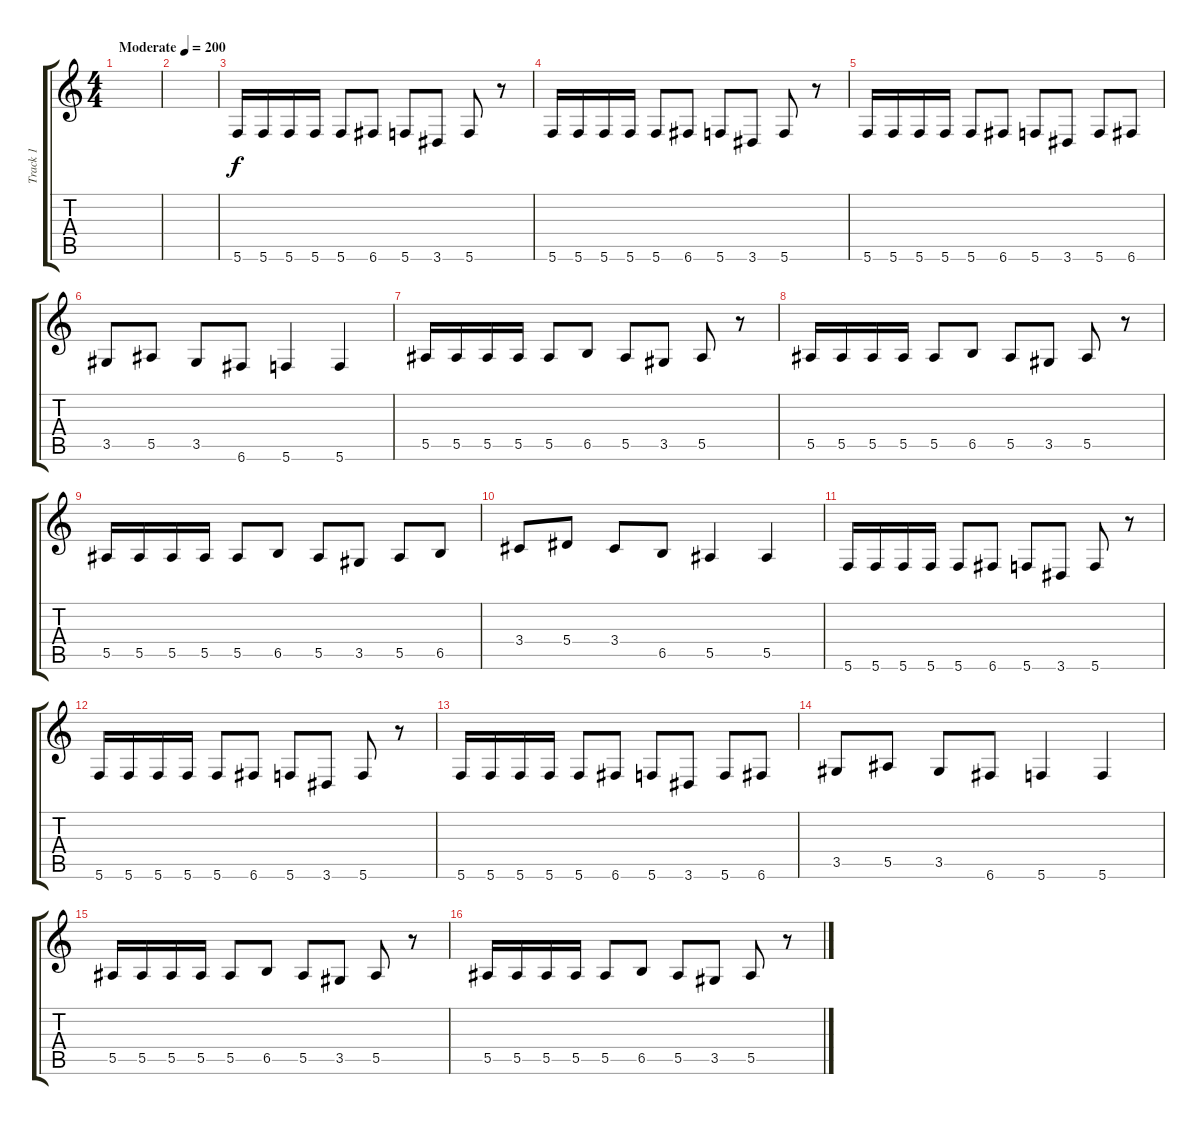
\track ("Track 1" "Track 1") {instrument distortionguitar}
\staff {score tabs}
\tuning (C4 G3 Eb3 Bb2 F2 C2) {hide}
\ts (4 4)
\tempo (200 "Moderate")
\clef g2
\ks c
|
|
5.6.16 5.6.16 5.6.16 5.6.16 5.6.8 6.6.8 5.6.8 3.6.8 5.6.8 r.8 |
5.6.16 5.6.16 5.6.16 5.6.16 5.6.8 6.6.8 5.6.8 3.6.8 5.6.8 r.8 |
5.6.16 5.6.16 5.6.16 5.6.16 5.6.8 6.6.8 5.6.8 3.6.8 5.6.8 6.6.8 |
3.5.8 5.5.8 3.5.8 6.6.8 5.6.4 5.6.4 |
5.5.16 5.5.16 5.5.16 5.5.16 5.5.8 6.5.8 5.5.8 3.5.8 5.5.8 r.8 |
5.5.16 5.5.16 5.5.16 5.5.16 5.5.8 6.5.8 5.5.8 3.5.8 5.5.8 r.8 |
5.5.16 5.5.16 5.5.16 5.5.16 5.5.8 6.5.8 5.5.8 3.5.8 5.5.8 6.5.8 |
3.4.8 5.4.8 3.4.8 6.5.8 5.5.4 5.5.4 |
5.6.16 5.6.16 5.6.16 5.6.16 5.6.8 6.6.8 5.6.8 3.6.8 5.6.8 r.8 |
5.6.16 5.6.16 5.6.16 5.6.16 5.6.8 6.6.8 5.6.8 3.6.8 5.6.8 r.8 |
5.6.16 5.6.16 5.6.16 5.6.16 5.6.8 6.6.8 5.6.8 3.6.8 5.6.8 6.6.8 |
3.5.8 5.5.8 3.5.8 6.6.8 5.6.4 5.6.4 |
5.5.16 5.5.16 5.5.16 5.5.16 5.5.8 6.5.8 5.5.8 3.5.8 5.5.8 r.8 |
5.5.16 5.5.16 5.5.16 5.5.16 5.5.8 6.5.8 5.5.8 3.5.8 5.5.8 r.8
